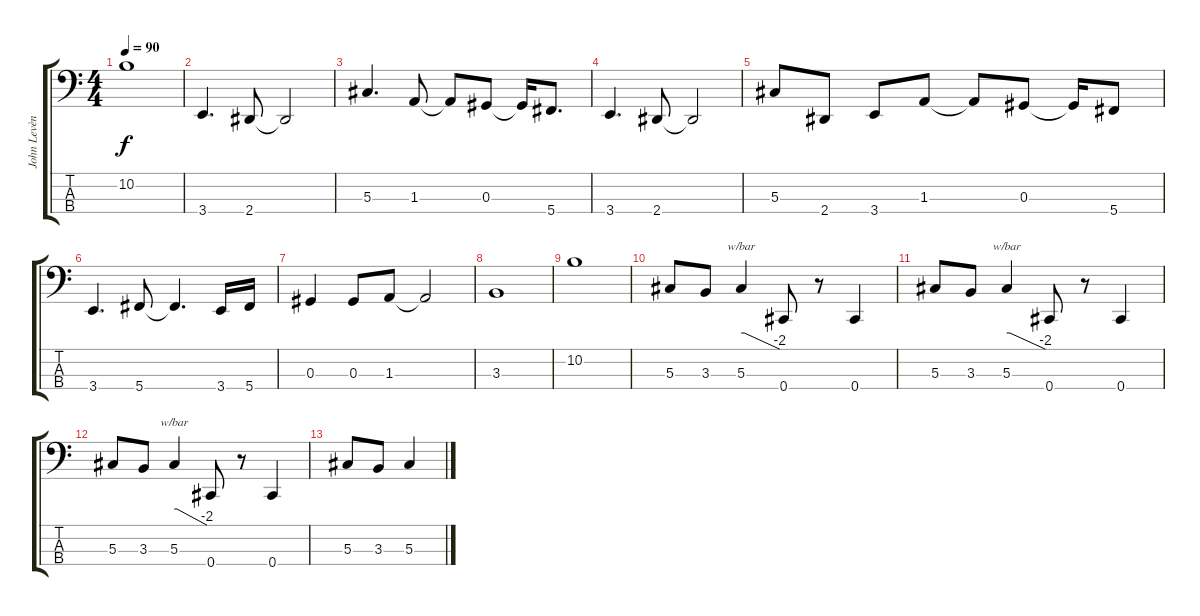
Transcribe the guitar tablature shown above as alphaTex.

\track ("John Levèn" "John Levèn") {instrument electricbasspick}
\staff {score tabs}
\tuning (Gb2 Db2 Ab1 Db1) {hide}
\ts (4 4)
\tempo 90
\clef f4
\ks c
10.2.1{dy f} |
3.4.4{d} 2.4.8 2.4{t}.2 |
5.3.4{d} 1.3.8 1.3{t}.8 0.3.8 0.3{t}.16 5.4.8{d} |
3.4.4{d} 2.4.8 2.4{t}.2 |
5.3.8 2.4.8 3.4.8 1.3.8 1.3{t}.8 0.3.8 0.3{t}.16 5.4.8 |
3.4.4{d} 5.4.8 5.4{t}.4{d} 3.4.16 5.4.16 |
0.3.4 0.3.8 1.3.8 1.3{t}.2 |
3.3.1 |
10.2.1 |
5.3.8 3.3.8 5.3.4{tbe (custom default 0 0 5 0 60 -8)} 0.4.8 r.8 0.4.4 |
5.3.8 3.3.8 5.3.4{tbe (custom default 0 0 5 0 60 -8)} 0.4.8 r.8 0.4.4 |
5.3.8 3.3.8 5.3.4{tbe (custom default 0 0 5 0 60 -8)} 0.4.8 r.8 0.4.4 |
5.3.8 3.3.8 5.3.4
